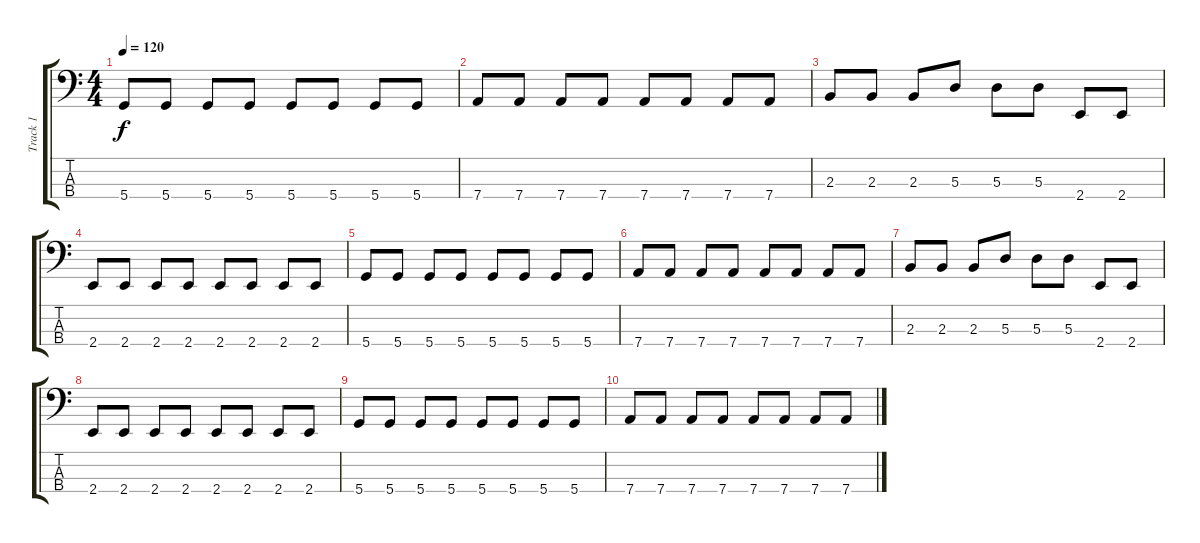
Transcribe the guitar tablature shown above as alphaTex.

\track ("Track 1" "Track 1") {instrument electricbassfinger}
\staff {score tabs}
\tuning (G2 D2 A1 D1) {hide}
\ts (4 4)
\tempo 120
\clef f4
\ks c
5.4.8{dy f} 5.4.8 5.4.8 5.4.8 5.4.8 5.4.8 5.4.8 5.4.8 |
7.4.8 7.4.8 7.4.8 7.4.8 7.4.8 7.4.8 7.4.8 7.4.8 |
2.3.8 2.3.8 2.3.8 5.3.8 5.3.8 5.3.8 2.4.8 2.4.8 |
2.4.8 2.4.8 2.4.8 2.4.8 2.4.8 2.4.8 2.4.8 2.4.8 |
5.4.8 5.4.8 5.4.8 5.4.8 5.4.8 5.4.8 5.4.8 5.4.8 |
7.4.8 7.4.8 7.4.8 7.4.8 7.4.8 7.4.8 7.4.8 7.4.8 |
2.3.8 2.3.8 2.3.8 5.3.8 5.3.8 5.3.8 2.4.8 2.4.8 |
2.4.8 2.4.8 2.4.8 2.4.8 2.4.8 2.4.8 2.4.8 2.4.8 |
5.4.8 5.4.8 5.4.8 5.4.8 5.4.8 5.4.8 5.4.8 5.4.8 |
7.4.8 7.4.8 7.4.8 7.4.8 7.4.8 7.4.8 7.4.8 7.4.8
